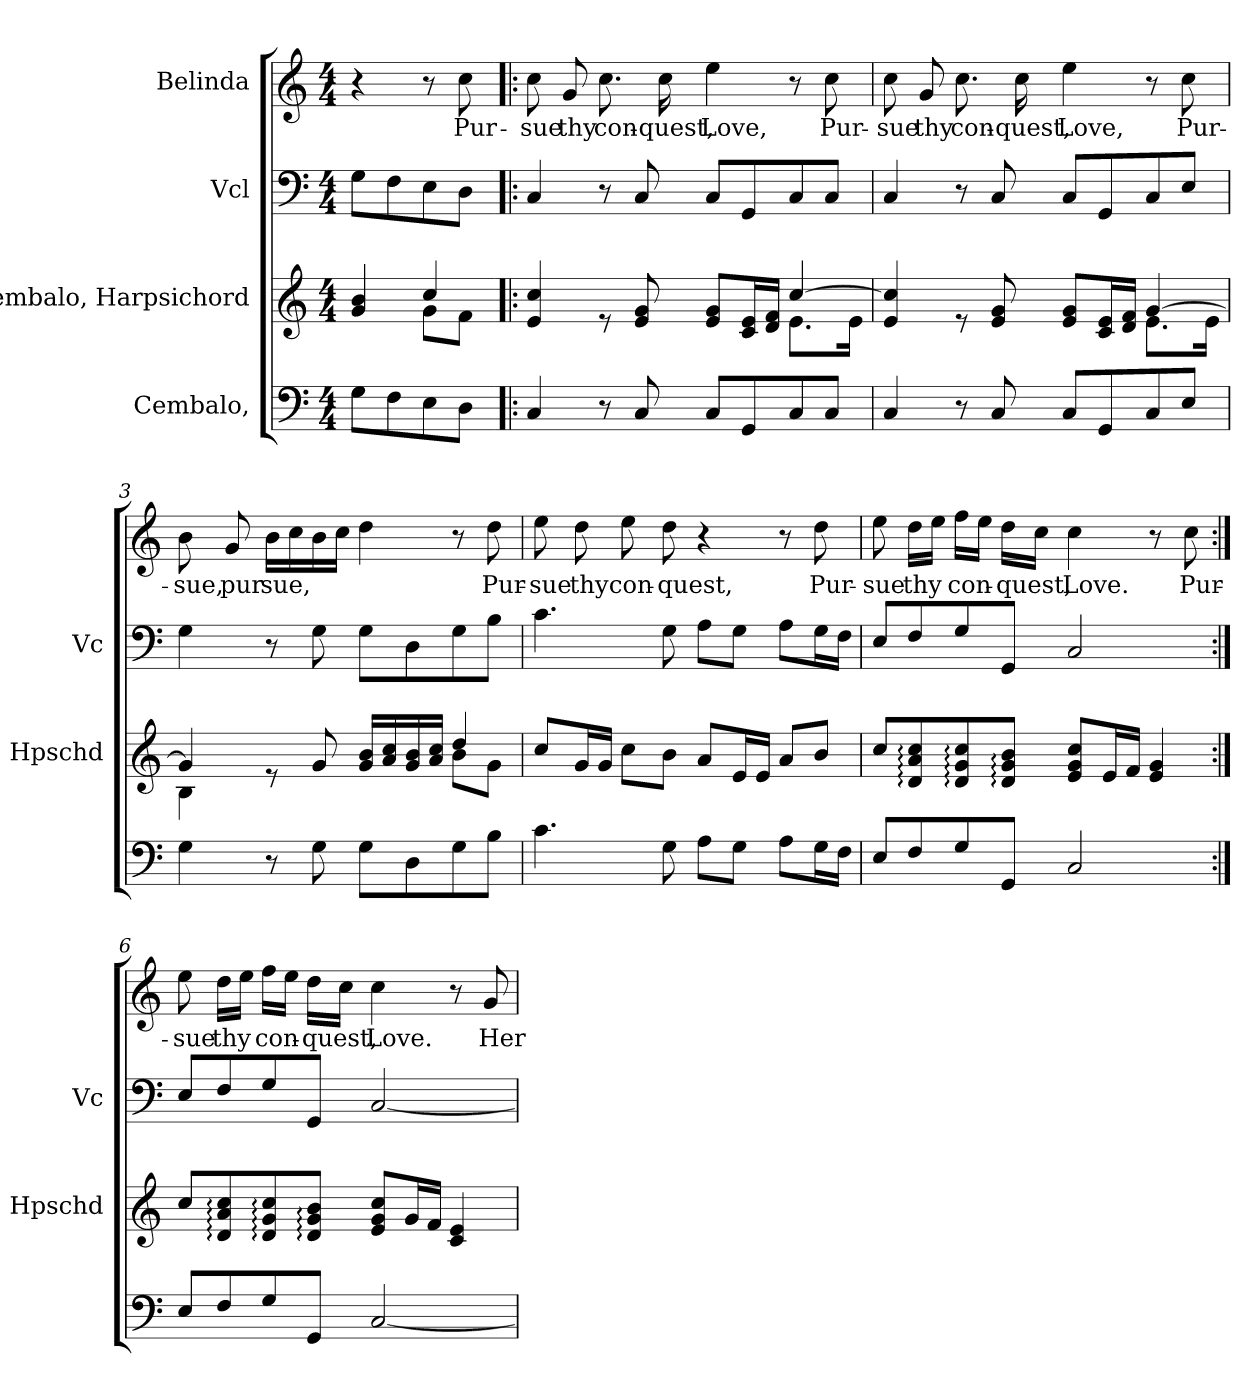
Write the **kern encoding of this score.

**kern	**kern	**kern	**kern	**text
*part4	*part3	*part2	*part1	*part1
*staff4	*staff3	*staff2	*staff1	*staff1
*I"Cembalo,	*I"Cembalo, Harpsichord	*I"Vcl	*I"Belinda	*
*	*I'Hpschd	*I'Vc	*	*
*clefF4	*clefG2	*clefF4	*clefG2	*
*k[]	*k[]	*k[]	*k[]	*
*M4/4	*M4/4	*M4/4	*M4/4	*
*MM100	*MM100	*MM100	*MM100	*
=	=	=	=	=
*	*^	*	*	*
8G\L	4g/ 4b/	4ryy	8G\L	4r	.
8F\	.	.	8F\	.	.
8E\	4cc/	8g\L	8E\	8r	.
!	!	!	!	!	!LO:LY:b
8D\J	.	8f\J	8D\J	8cc\	Pur-
=1!|:	=1!|:	=1!|:	=1!|:	=1!|:	=1!|:
!	!	!	!	!	!LO:LY:b
4C/	4e/ 4cc/	2.ryy	4C/	8cc\	-sue
!	!	!	!	!	!LO:LY:b
.	.	.	.	8g/	thy
!	!	!	!	!	!LO:LY:b
8r	8re	.	8r	8.cc\	con-
8C/	8e/ 8g/	.	8C/	.	.
!	!	!	!	!	!LO:LY:b
.	.	.	.	16cc\	-quest,
!	!	!	!	!	!LO:LY:b
8C/L	8e/ 8g/L	.	8C/L	4ee\	Love,
8GG/	16c/ 16e/L	.	8GG/	.	.
.	16d/ 16f/JJ	.	.	.	.
8C/	[4cc/	8.e\L	8C/	8r	.
!	!	!	!	!	!LO:LY:b
8C/J	.	.	8C/J	8cc\	Pur-
.	.	16e\Jk	.	.	.
=2	=2	=2	=2	=2	=2
!	!	!	!	!	!LO:LY:b
4C/	4e/ 4cc/]	2.ryy	4C/	8cc\	-sue
!	!	!	!	!	!LO:LY:b
.	.	.	.	8g/	thy
!	!	!	!	!	!LO:LY:b
8r	8re	.	8r	8.cc\	con-
8C/	8e/ 8g/	.	8C/	.	.
!	!	!	!	!	!LO:LY:b
.	.	.	.	16cc\	-quest,
!	!	!	!	!	!LO:LY:b
8C/L	8e/ 8g/L	.	8C/L	4ee\	Love,
8GG/	16c/ 16e/L	.	8GG/	.	.
.	16d/ 16f/JJ	.	.	.	.
8C/	[4g/	8.e\L	8C/	8r	.
!	!	!	!	!	!LO:LY:b
8E/J	.	.	8E/J	8cc\	Pur-
.	.	16e\Jk	.	.	.
!!LO:LB:g=z
=3	=3	=3	=3	=3	=3
!	!	!	!	!	!LO:LY:b
4G\	4g/]	4B\	4G\	8b\	-sue,
!	!	!	!	!	!LO:LY:b
.	.	.	.	8g/	pur
!	!	!	!	!	!LO:LY:b
8r	8re	2ryy	8r	16b\LL	sue,
.	.	.	.	16cc\	.
8G\	8g/	.	8G\	16b\	.
.	.	.	.	16cc\JJ	.
8G\L	16g/ 16b/LL	.	8G\L	4dd\	.
.	16a/ 16cc/	.	.	.	.
8D\	16g/ 16b/	.	8D\	.	.
.	16a/ 16cc/JJ	.	.	.	.
8G\	4dd/	8b\L	8G\	8r	.
!	!	!	!	!	!LO:LY:b
8B\J	.	8g\J	8B\J	8dd\	Pur-
=4	=4	=4	=4	=4	=4
!	!	!	!	!	!LO:LY:b
*	*v	*v	*	*	*
4.c\	8cc/L	4.c\	8ee\	-sue
!	!	!	!	!LO:LY:b
.	16g/L	.	8dd\	thy
.	16g/JJ	.	.	.
!	!	!	!	!LO:LY:b
.	8cc\L	.	8ee\	con-
!	!	!	!	!LO:LY:b
8G\	8b\J	8G\	8dd\	-quest,
8A\L	8a/L	8A\L	4r	.
8G\J	16e/L	8G\J	.	.
.	16e/JJ	.	.	.
8A\L	8a/L	8A\L	8r	.
!	!	!	!	!LO:LY:b
16G\L	8b/J	16G\L	8dd\	Pur-
16F\JJ	.	16F\JJ	.	.
=5	=5	=5	=5	=5
!	!	!	!	!LO:LY:b
8E/L	8cc/L	8E/L	8ee\	-sue
!	!	!	!	!LO:LY:b
8F/	8d/: 8a/: 8cc/:	8F/	16dd\LL	thy
.	.	.	16ee\JJ	.
!	!	!	!	!LO:LY:b
8G/	8d/: 8g/: 8cc/:	8G/	16ff\LL	con-
.	.	.	16ee\JJ	.
!	!	!	!	!LO:LY:b
8GG/J	8d/: 8g/: 8b/:J	8GG/J	16dd\LL	-quest,
.	.	.	16cc\JJ	.
!	!	!	!	!LO:LY:b
2C/	8e/ 8g/ 8cc/L	2C/	4cc\	Love.
.	16e/L	.	.	.
.	16f/JJ	.	.	.
.	4e/ 4g/	.	8r	.
!	!	!	!	!LO:LY:b
.	.	.	8cc\	Pur-
!!LO:PB:g=z
=6:|!	=6:|!	=6:|!	=6:|!	=6:|!
!	!	!	!	!LO:LY:b
8E/L	8cc/L	8E/L	8ee\	-sue
!	!	!	!	!LO:LY:b
8F/	8d/: 8a/: 8cc/:	8F/	16dd\LL	thy
.	.	.	16ee\JJ	.
!	!	!	!	!LO:LY:b
8G/	8d/: 8g/: 8cc/:	8G/	16ff\LL	con-
.	.	.	16ee\JJ	.
!	!	!	!	!LO:LY:b
8GG/J	8d/: 8g/: 8b/:J	8GG/J	16dd\LL	-quest,
.	.	.	16cc\JJ	.
!	!	!	!	!LO:LY:b
[2C/	8e/ 8g/ 8cc/L	[2C/	4cc\	Love.
.	16g/L	.	.	.
.	16f/JJ	.	.	.
.	4c/ 4e/	.	8r	.
!	!	!	!	!LO:LY:b
.	.	.	8g/	Her
=	=	=	=	=
*-	*-	*-	*-	*-
